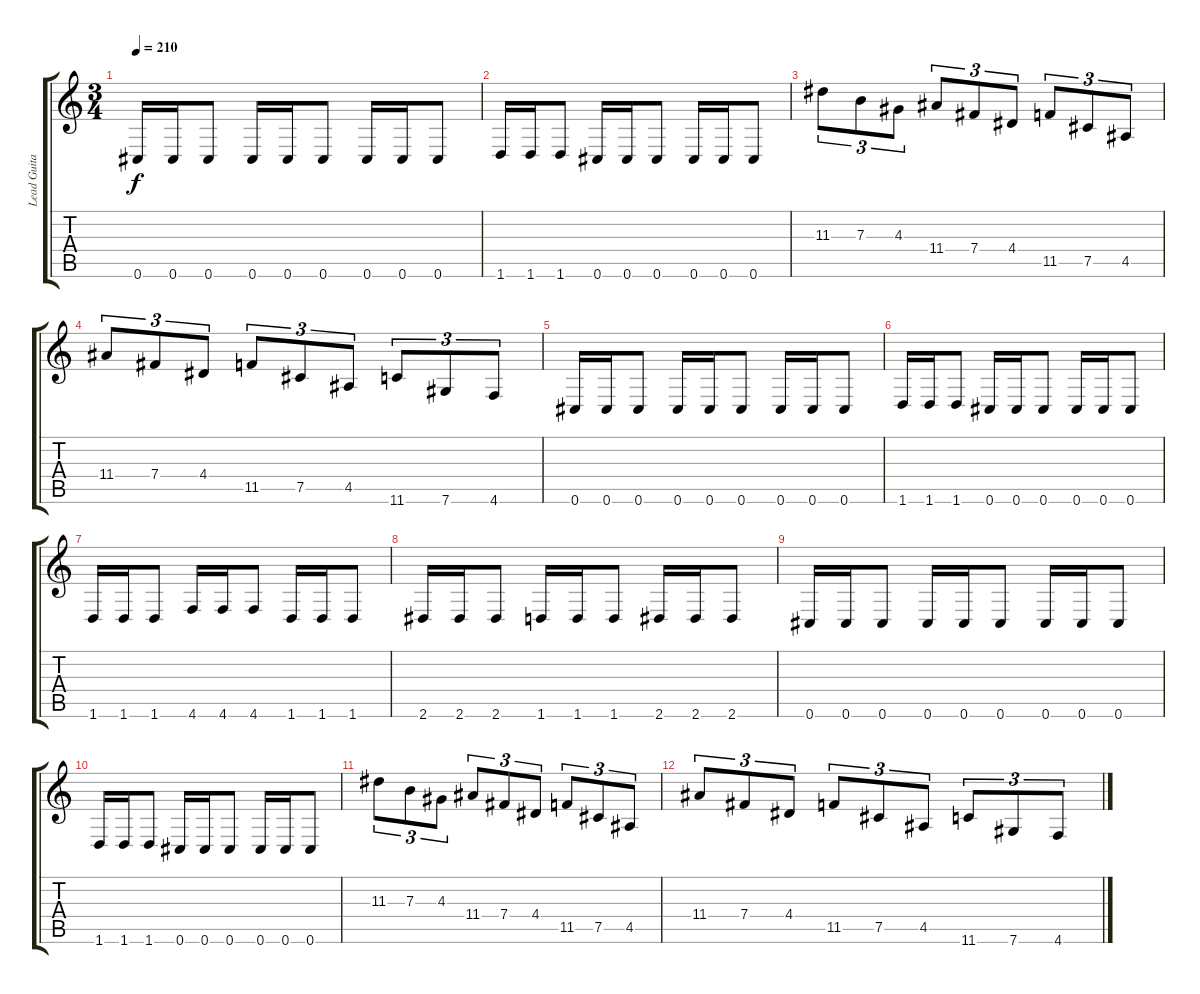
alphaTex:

\track ("Lead Guitar" "Lead Guita") {instrument distortionguitar}
\staff {score tabs}
\tuning (Db4 Ab3 E3 B2 Gb2 Db2) {hide}
\ts (3 4)
\tempo 210
\clef g2
\ks c
0.6.16{dy f volume 10} 0.6.16 0.6.8 0.6.16 0.6.16 0.6.8 0.6.16 0.6.16 0.6.8 |
1.6.16 1.6.16 1.6.8 0.6.16 0.6.16 0.6.8 0.6.16 0.6.16 0.6.8 |
11.3.8{tu (3 2) volume 8} 7.3.8{tu (3 2)} 4.3.8{tu (3 2)} 11.4.8{tu (3 2)} 7.4.8{tu (3 2)} 4.4.8{tu (3 2)} 11.5.8{tu (3 2)} 7.5.8{tu (3 2)} 4.5.8{tu (3 2)} |
11.4.8{tu (3 2)} 7.4.8{tu (3 2)} 4.4.8{tu (3 2)} 11.5.8{tu (3 2)} 7.5.8{tu (3 2)} 4.5.8{tu (3 2)} 11.6.8{tu (3 2)} 7.6.8{tu (3 2)} 4.6.8{tu (3 2)} |
0.6.16{volume 6} 0.6.16 0.6.8 0.6.16 0.6.16 0.6.8 0.6.16 0.6.16 0.6.8 |
1.6.16 1.6.16 1.6.8 0.6.16 0.6.16 0.6.8 0.6.16 0.6.16 0.6.8 |
1.6.16{volume 4} 1.6.16 1.6.8 4.6.16 4.6.16 4.6.8 1.6.16 1.6.16 1.6.8 |
2.6.16 2.6.16 2.6.8 1.6.16 1.6.16 1.6.8 2.6.16 2.6.16 2.6.8 |
0.6.16{volume 2} 0.6.16 0.6.8 0.6.16 0.6.16 0.6.8 0.6.16 0.6.16 0.6.8 |
1.6.16 1.6.16 1.6.8 0.6.16 0.6.16 0.6.8 0.6.16 0.6.16 0.6.8 |
11.3.8{tu (3 2) volume 0} 7.3.8{tu (3 2)} 4.3.8{tu (3 2)} 11.4.8{tu (3 2)} 7.4.8{tu (3 2)} 4.4.8{tu (3 2)} 11.5.8{tu (3 2)} 7.5.8{tu (3 2)} 4.5.8{tu (3 2)} |
11.4.8{tu (3 2)} 7.4.8{tu (3 2)} 4.4.8{tu (3 2)} 11.5.8{tu (3 2)} 7.5.8{tu (3 2)} 4.5.8{tu (3 2)} 11.6.8{tu (3 2)} 7.6.8{tu (3 2)} 4.6.8{tu (3 2)}
